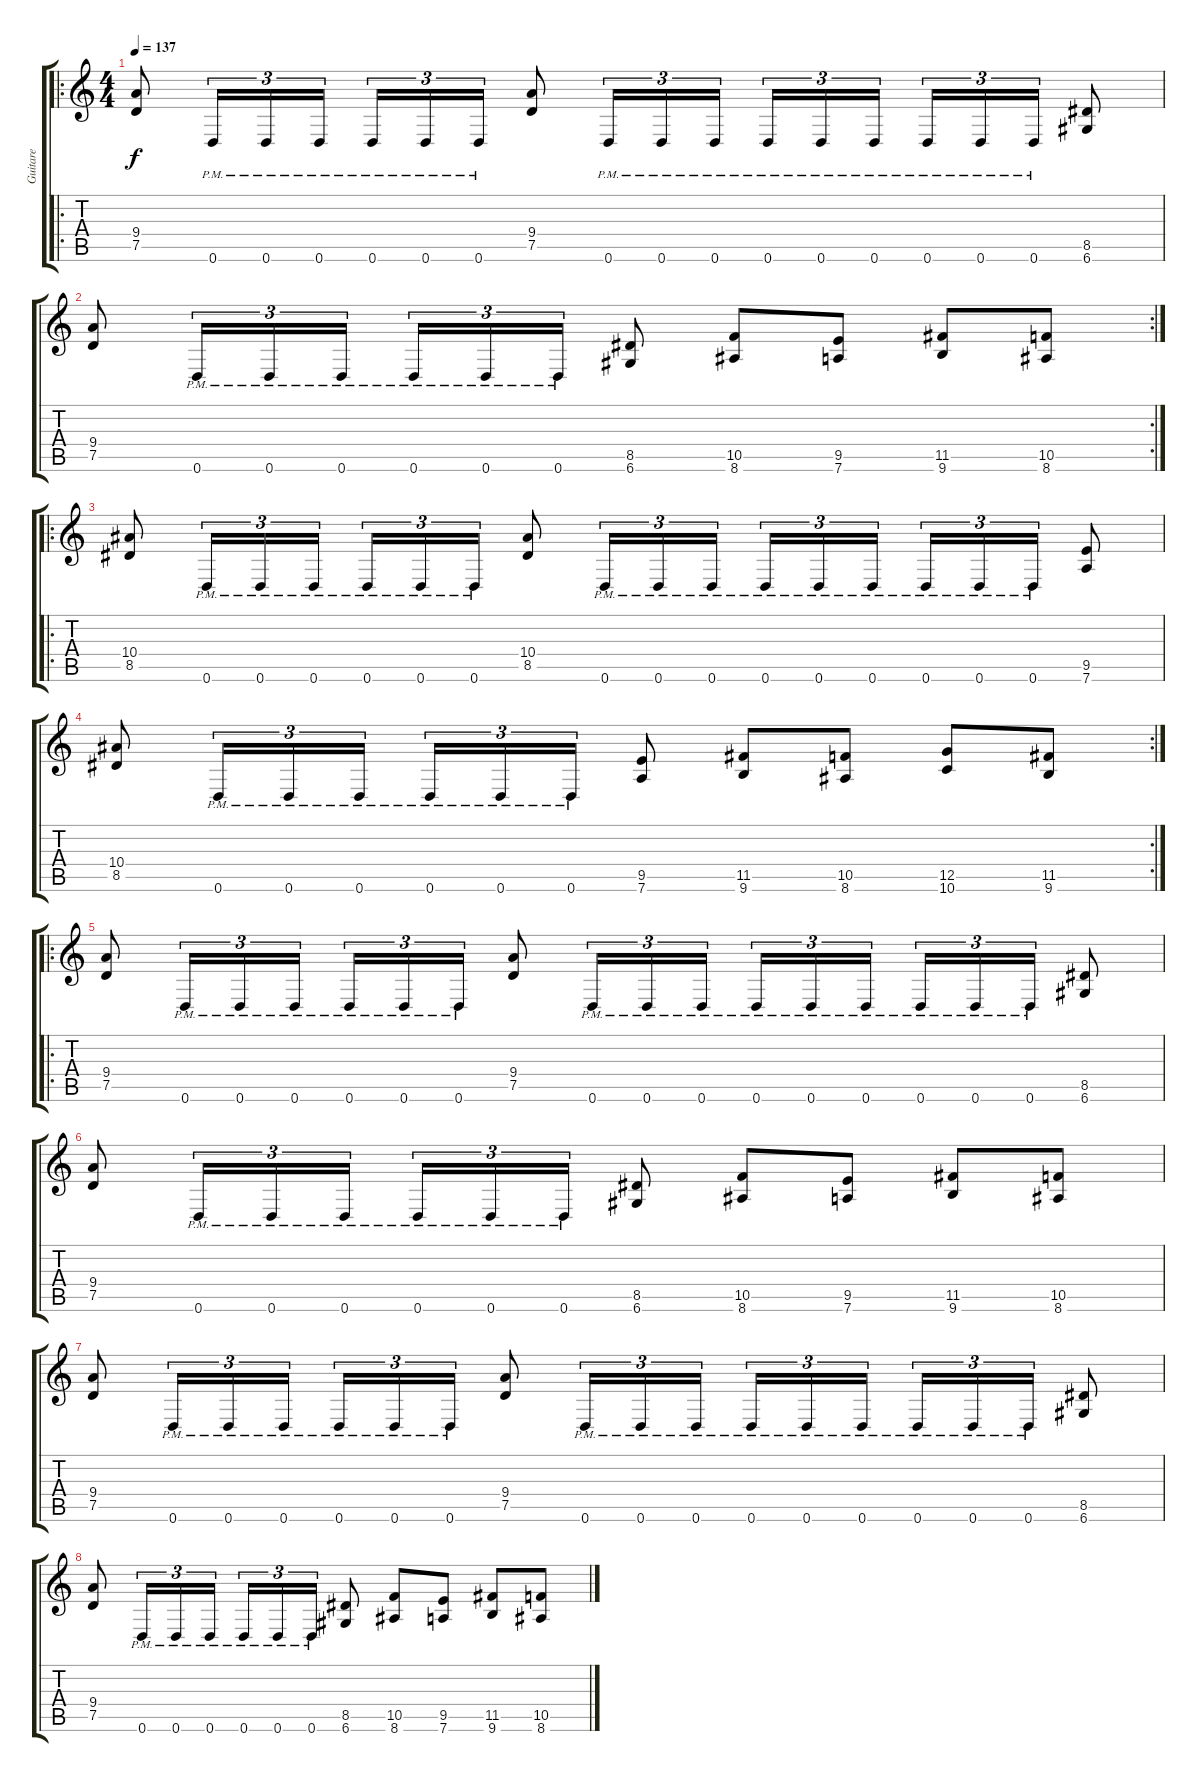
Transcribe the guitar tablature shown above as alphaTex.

\track ("Guitare" "Guitare") {instrument distortionguitar}
\staff {score tabs}
\tuning (D4 A3 F3 C3 G2 D2) {hide}
\ro
\ts (4 4)
\tempo 137
\clef g2
\ks c
(9.4 7.5).8{dy f} 0.6{pm}.16{tu (3 2)} 0.6{pm}.16{tu (3 2)} 0.6{pm}.16{tu (3 2)} 0.6{pm}.16{tu (3 2)} 0.6{pm}.16{tu (3 2)} 0.6{pm}.16{tu (3 2)} (9.4 7.5).8 0.6{pm}.16{tu (3 2)} 0.6{pm}.16{tu (3 2)} 0.6{pm}.16{tu (3 2) beam splitsecondary} 0.6{pm}.16{tu (3 2)} 0.6{pm}.16{tu (3 2)} 0.6{pm}.16{tu (3 2)} 0.6{pm}.16{tu (3 2)} 0.6{pm}.16{tu (3 2)} 0.6{pm}.16{tu (3 2)} (8.5 6.6).8 |
\rc 2
(9.4 7.5).8 0.6{pm}.16{tu (3 2)} 0.6{pm}.16{tu (3 2)} 0.6{pm}.16{tu (3 2)} 0.6{pm}.16{tu (3 2)} 0.6{pm}.16{tu (3 2)} 0.6{pm}.16{tu (3 2)} (8.5 6.6).8 (10.5 8.6).8 (9.5 7.6).8 (11.5 9.6).8 (10.5 8.6).8 |
\ro
(10.4 8.5).8 0.6{pm}.16{tu (3 2)} 0.6{pm}.16{tu (3 2)} 0.6{pm}.16{tu (3 2)} 0.6{pm}.16{tu (3 2)} 0.6{pm}.16{tu (3 2)} 0.6{pm}.16{tu (3 2)} (10.4 8.5).8 0.6{pm}.16{tu (3 2)} 0.6{pm}.16{tu (3 2)} 0.6{pm}.16{tu (3 2) beam splitsecondary} 0.6{pm}.16{tu (3 2)} 0.6{pm}.16{tu (3 2)} 0.6{pm}.16{tu (3 2)} 0.6{pm}.16{tu (3 2)} 0.6{pm}.16{tu (3 2)} 0.6{pm}.16{tu (3 2)} (9.5 7.6).8 |
\rc 2
(10.4 8.5).8 0.6{pm}.16{tu (3 2)} 0.6{pm}.16{tu (3 2)} 0.6{pm}.16{tu (3 2)} 0.6{pm}.16{tu (3 2)} 0.6{pm}.16{tu (3 2)} 0.6{pm}.16{tu (3 2)} (9.5 7.6).8 (11.5 9.6).8 (10.5 8.6).8 (12.5 10.6).8 (11.5 9.6).8 |
\ro
(9.4 7.5).8 0.6{pm}.16{tu (3 2)} 0.6{pm}.16{tu (3 2)} 0.6{pm}.16{tu (3 2)} 0.6{pm}.16{tu (3 2)} 0.6{pm}.16{tu (3 2)} 0.6{pm}.16{tu (3 2)} (9.4 7.5).8 0.6{pm}.16{tu (3 2)} 0.6{pm}.16{tu (3 2)} 0.6{pm}.16{tu (3 2) beam splitsecondary} 0.6{pm}.16{tu (3 2)} 0.6{pm}.16{tu (3 2)} 0.6{pm}.16{tu (3 2)} 0.6{pm}.16{tu (3 2)} 0.6{pm}.16{tu (3 2)} 0.6{pm}.16{tu (3 2)} (8.5 6.6).8 |
(9.4 7.5).8 0.6{pm}.16{tu (3 2)} 0.6{pm}.16{tu (3 2)} 0.6{pm}.16{tu (3 2)} 0.6{pm}.16{tu (3 2)} 0.6{pm}.16{tu (3 2)} 0.6{pm}.16{tu (3 2)} (8.5 6.6).8 (10.5 8.6).8 (9.5 7.6).8 (11.5 9.6).8 (10.5 8.6).8 |
(9.4 7.5).8 0.6{pm}.16{tu (3 2)} 0.6{pm}.16{tu (3 2)} 0.6{pm}.16{tu (3 2)} 0.6{pm}.16{tu (3 2)} 0.6{pm}.16{tu (3 2)} 0.6{pm}.16{tu (3 2)} (9.4 7.5).8 0.6{pm}.16{tu (3 2)} 0.6{pm}.16{tu (3 2)} 0.6{pm}.16{tu (3 2) beam splitsecondary} 0.6{pm}.16{tu (3 2)} 0.6{pm}.16{tu (3 2)} 0.6{pm}.16{tu (3 2)} 0.6{pm}.16{tu (3 2)} 0.6{pm}.16{tu (3 2)} 0.6{pm}.16{tu (3 2)} (8.5 6.6).8 |
(9.4 7.5).8 0.6{pm}.16{tu (3 2)} 0.6{pm}.16{tu (3 2)} 0.6{pm}.16{tu (3 2)} 0.6{pm}.16{tu (3 2)} 0.6{pm}.16{tu (3 2)} 0.6{pm}.16{tu (3 2)} (8.5 6.6).8 (10.5 8.6).8 (9.5 7.6).8 (11.5 9.6).8 (10.5 8.6).8
